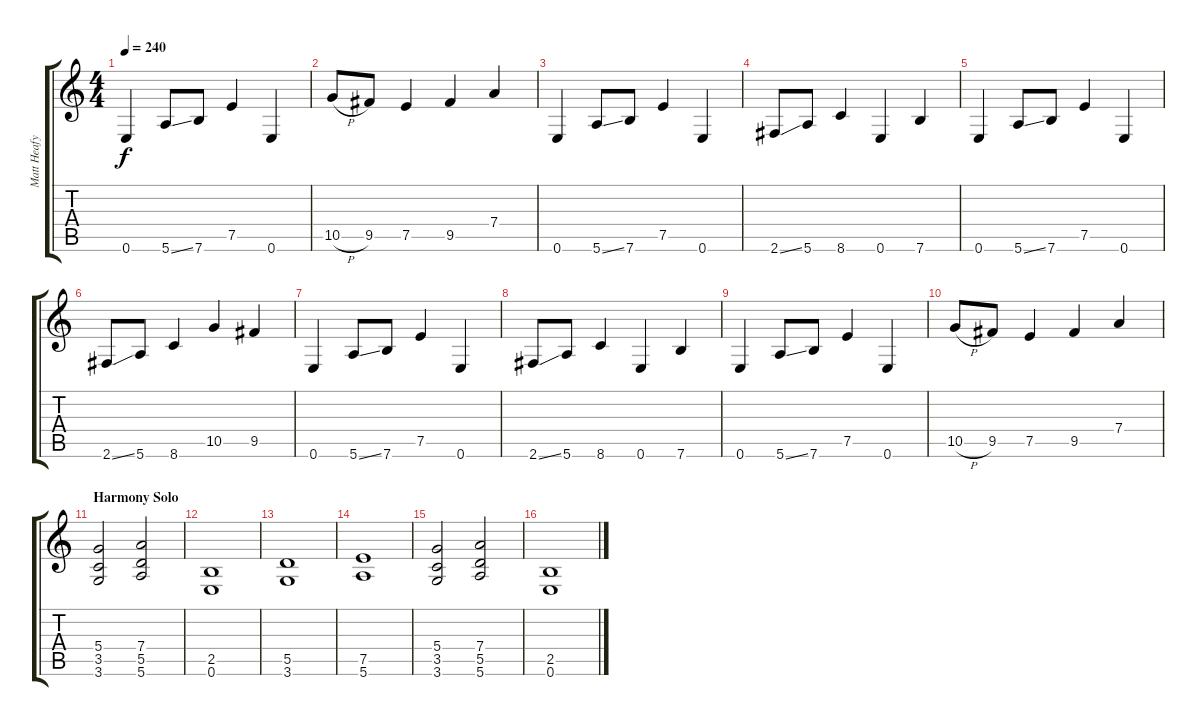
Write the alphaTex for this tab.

\track ("Matt Heafy (Guitar)" "Matt Heafy") {instrument overdrivenguitar}
\staff {score tabs}
\tuning (E4 B3 G3 D3 A2 E2) {hide}
\ts (4 4)
\tempo 240
\clef g2
\ks c
0.6.4{dy f} 5.6{ss}.8 7.6.8 7.5.4 0.6.4 |
10.5{h}.8 9.5.8 7.5.4 9.5.4 7.4.4 |
0.6.4 5.6{ss}.8 7.6.8 7.5.4 0.6.4 |
2.6{ss}.8 5.6.8 8.6.4 0.6.4 7.6.4 |
0.6.4 5.6{ss}.8 7.6.8 7.5.4 0.6.4 |
2.6{ss}.8 5.6.8 8.6.4 10.5.4 9.5.4 |
0.6.4 5.6{ss}.8 7.6.8 7.5.4 0.6.4 |
2.6{ss}.8 5.6.8 8.6.4 0.6.4 7.6.4 |
0.6.4 5.6{ss}.8 7.6.8 7.5.4 0.6.4 |
10.5{h}.8 9.5.8 7.5.4 9.5.4 7.4.4 |
\section ("" "Harmony Solo")
(5.4 3.5 3.6).2 (7.4 5.5 5.6).2 |
(2.5 0.6).1 |
(5.5 3.6).1 |
(7.5 5.6).1 |
(5.4 3.5 3.6).2 (7.4 5.5 5.6).2 |
(2.5 0.6).1
